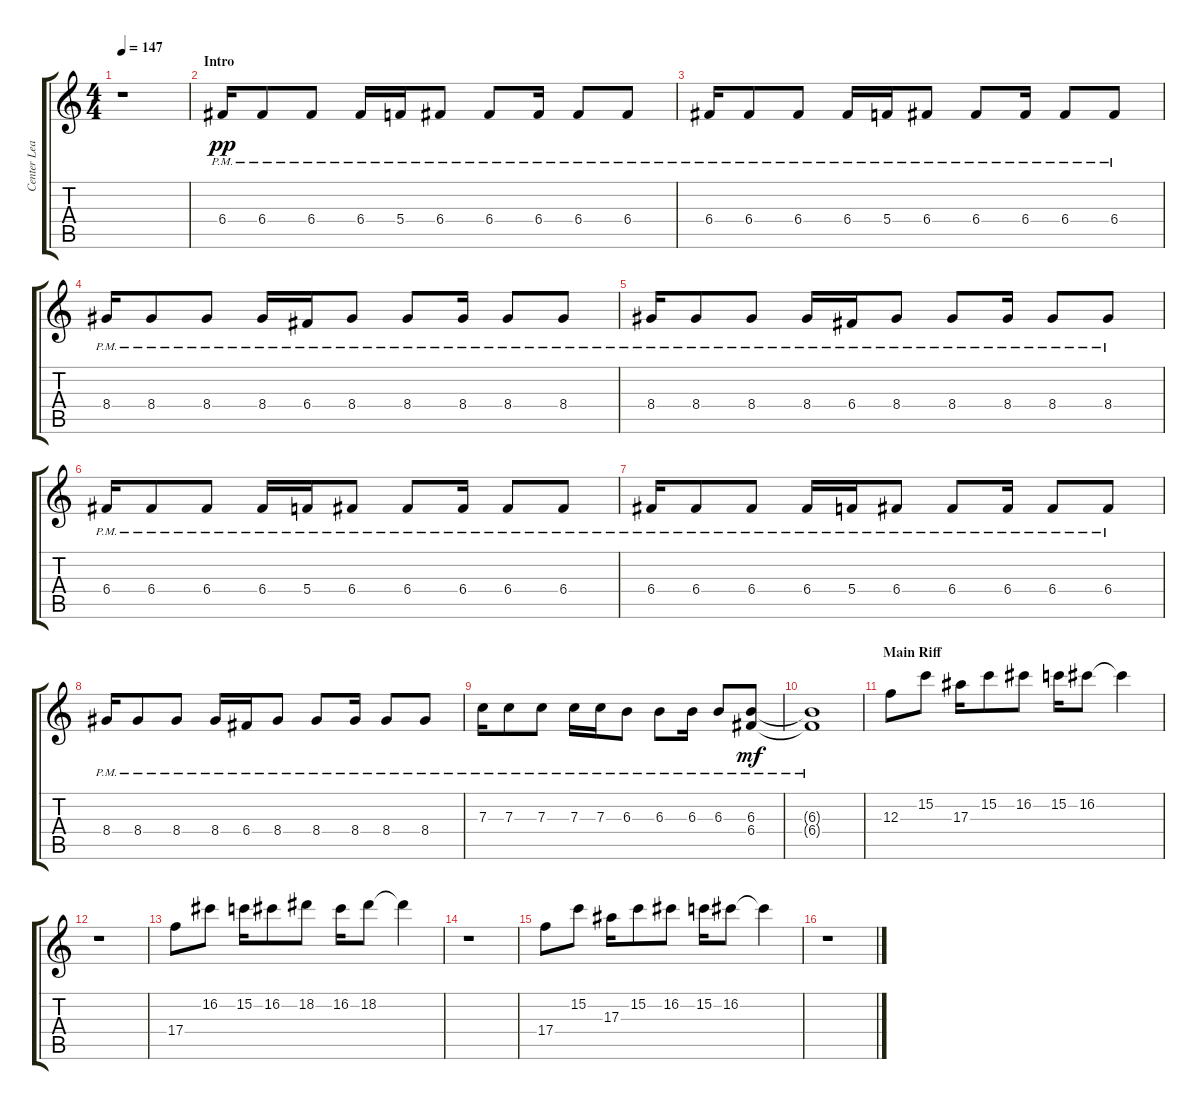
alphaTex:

\track ("Center Lead 1" "Center Lea") {instrument overdrivenguitar}
\staff {score tabs}
\tuning (D4 A3 F3 C3 G2 C2) {hide}
\ts (4 4)
\tempo 147
\clef g2
\ks aminor
r.1{dy pp instrument overdrivenguitar} |
\section ("" "Intro")
6.4{pm}.16 6.4{pm}.8 6.4{pm}.8 6.4{pm}.16 5.4{pm}.16 6.4{pm}.8 6.4{pm}.8 6.4{pm}.16 6.4{pm}.8 6.4{pm}.8 |
6.4{pm}.16 6.4{pm}.8 6.4{pm}.8 6.4{pm}.16 5.4{pm}.16 6.4{pm}.8 6.4{pm}.8 6.4{pm}.16 6.4{pm}.8 6.4{pm}.8 |
8.4{pm}.16 8.4{pm}.8 8.4{pm}.8 8.4{pm}.16 6.4{pm}.16 8.4{pm}.8 8.4{pm}.8 8.4{pm}.16 8.4{pm}.8 8.4{pm}.8 |
8.4{pm}.16 8.4{pm}.8 8.4{pm}.8 8.4{pm}.16 6.4{pm}.16 8.4{pm}.8 8.4{pm}.8 8.4{pm}.16 8.4{pm}.8 8.4{pm}.8 |
6.4{pm}.16 6.4{pm}.8 6.4{pm}.8 6.4{pm}.16 5.4{pm}.16 6.4{pm}.8 6.4{pm}.8 6.4{pm}.16 6.4{pm}.8 6.4{pm}.8 |
6.4{pm}.16 6.4{pm}.8 6.4{pm}.8 6.4{pm}.16 5.4{pm}.16 6.4{pm}.8 6.4{pm}.8 6.4{pm}.16 6.4{pm}.8 6.4{pm}.8 |
8.4{pm}.16 8.4{pm}.8 8.4{pm}.8 8.4{pm}.16 6.4{pm}.16 8.4{pm}.8 8.4{pm}.8 8.4{pm}.16 8.4{pm}.8 8.4{pm}.8 |
7.3{pm}.16 7.3{pm}.8 7.3{pm}.8 7.3{pm}.16 7.3{pm}.16 6.3{pm}.8 6.3{pm}.8 6.3{pm}.16 6.3{pm}.8 (6.3{pm} 6.4{pm}).8{dy mf} |
(6.3{pm t} 6.4{pm t}).1 |
\section ("" "Main Riff")
12.3.8 15.2.8 17.3.16 15.2.8 16.2.8 15.2.16 16.2.8 16.2{t}.4 |
r.1 |
17.4.8 16.2.8 15.2.16 16.2.8 18.2.8 16.2.16 18.2.8 18.2{t}.4 |
r.1 |
17.4.8 15.2.8 17.3.16 15.2.8 16.2.8 15.2.16 16.2.8 16.2{t}.4 |
r.1
